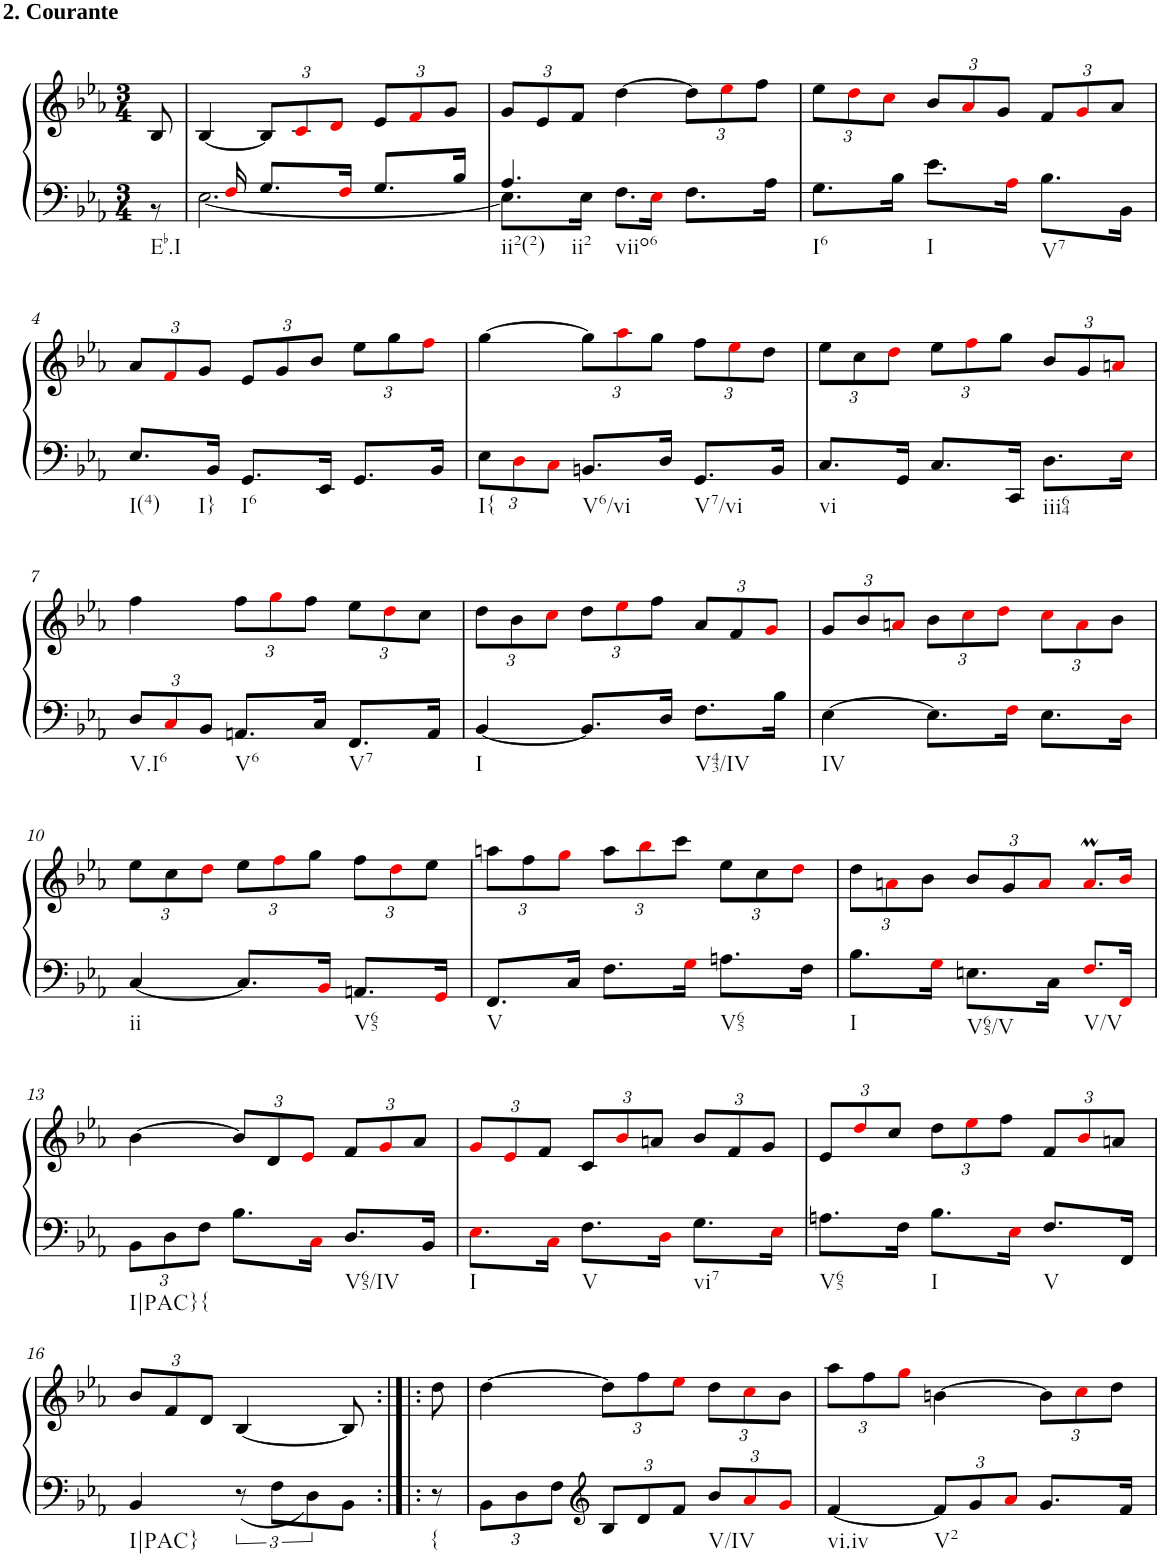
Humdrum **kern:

**kern	**kern
*part1	*part1
*staff2	*staff1
*I"Klavier linke Hand	*
*clefF4	*clefG2
*k[b-e-a-]	*k[b-e-a-]
*M3/4	*M3/4
=	=
*^	*
!	!	!LO:TX:a:B:t=2. Courante
!LO:TX:b:t=Eb.I	!	!
8ryy	8r	8B-/
=1	=1	=1
8.ryy	[2.E-\	[4B-/
16Fi/	.	.
*	*	*Xbrackettup
8.G/L	.	12B-/L]
.	.	12ci/
.	.	12di/J
16Fi/Jk	.	.
8.G/L	.	12e-/L
.	.	12fi/
.	.	12g/J
16B-/Jk	.	.
=2	=2	=2
!LO:TX:b:t=ii2(2)	!	!
!LO:TX:b:t=ii2	!	!
!LO:TX:b:t=viio6	!	!
4.A-/	8.E-\L]	12g/L
.	.	12e-/
.	.	12f/J
.	16E-\Jk	.
.	8.F\L	[4dd\
8ryy	.	.
.	16E-i\Jk	.
8ryy	8.F\L	12dd\L]
.	.	12ee-i\
8ryy	.	.
.	.	12ff\J
.	16A-\Jk	.
=3	=3	=3
!LO:TX:b:t=I6	!	!
!LO:TX:b:t=I	!	!
!LO:TX:b:t=V7	!	!
2.ryy	8.G\L	12ee-\L
.	.	12ddi\
.	.	12cci\J
.	16B-\Jk	.
.	8.e-\L	12b-/L
.	.	12a-i/
.	.	12g/J
.	16A-i\Jk	.
.	8.B-\L	12f/L
.	.	12gi/
.	.	12a-/J
.	16BB-\Jk	.
!!LO:LB:g=z
=4	=4	=4
!LO:TX:b:t=I(4)	!	!
!LO:TX:b:t=I}	!	!
*v	*v	*
8.E-/L	12a-/L
.	12fi/
.	12g/J
16BB-/Jk	.
!LO:TX:b:t=I6	!
8.GG/L	12e-/L
.	12g/
.	12b-/J
16EE-/Jk	.
8.GG/L	12ee-\L
.	12gg\
.	12ffi\J
16BB-/Jk	.
=5	=5
*Xbrackettup	*
!LO:TX:b:t=I{	!
12E-\L	[4gg\
12Di\	.
12Ci\J	.
!LO:TX:b:t=V6/vi	!
8.BBn/L	12gg\L]
.	12aa-i\
.	12gg\J
16D/Jk	.
!LO:TX:b:t=V7/vi	!
8.GG/L	12ff\L
.	12ee-i\
.	12dd\J
16BB/Jk	.
=6	=6
!LO:TX:b:t=vi	!
8.C/L	12ee-\L
.	12cc\
.	12ddi\J
16GG/Jk	.
8.C/L	12ee-\L
.	12ffi\
.	12gg\J
16CC/Jk	.
!LO:TX:b:t=iii64	!
8.D\L	12b-/L
.	12g/
.	12ani/J
16E-i\Jk	.
!!LO:LB:g=z
=7	=7
!LO:TX:b:t=V.I6	!
12D/L	4ff\
12Ci/	.
12BB-/J	.
!LO:TX:b:t=V6	!
8.AAn/L	12ff\L
.	12ggi\
.	12ff\J
16C/Jk	.
!LO:TX:b:t=V7	!
8.FF/L	12ee-\L
.	12ddi\
.	12cc\J
16AA/Jk	.
=8	=8
!LO:TX:b:t=I	!
[4BB-/	12dd\L
.	12b-\
.	12cci\J
8.BB-/L]	12dd\L
.	12ee-i\
.	12ff\J
16D/Jk	.
!LO:TX:b:t=V43/IV	!
8.F\L	12a-/L
.	12f/
.	12gi/J
16B-\Jk	.
=9	=9
!LO:TX:b:t=IV	!
[4E-\	12g/L
.	12b-/
.	12ani/J
8.E-\L]	12b-\L
.	12cci\
.	12ddi\J
16Fi\Jk	.
8.E-\L	12cci\L
.	12ai\
.	12b-\J
16Di\Jk	.
!!LO:LB:g=z
=10	=10
!LO:TX:b:t=ii	!
[4C/	12ee-\L
.	12cc\
.	12ddi\J
8.C/L]	12ee-\L
.	12ffi\
.	12gg\J
16BB-i/Jk	.
!LO:TX:b:t=V65	!
8.AAn/L	12ff\L
.	12ddi\
.	12ee-\J
16GGi/Jk	.
=11	=11
!LO:TX:b:t=V	!
8.FF/L	12aan\L
.	12ff\
.	12ggi\J
16C/Jk	.
8.F\L	12aa\L
.	12bb-i\
.	12ccc\J
16Gi\Jk	.
!LO:TX:b:t=V65	!
8.An\L	12ee-\L
.	12cc\
.	12ddi\J
16F\Jk	.
=12	=12
!LO:TX:b:t=I	!
8.B-\L	12dd\L
.	12ani\
.	12b-\J
16Gi\Jk	.
!LO:TX:b:t=V65/V	!
8.En\L	12b-/L
.	12g/
.	12ai/J
16C\Jk	.
!LO:TX:b:t=V/V	!
8.Fi/L	8.ami/L
16FFi/Jk	16b-i/Jk
!!LO:LB:g=z
=13	=13
!LO:TX:b:t=I|PAC}{	!
12BB-\L	[4b-\
12D\	.
12F\J	.
8.B-\L	12b-/L]
.	12d/
.	12e-i/J
16Ci\Jk	.
!LO:TX:b:t=V65/IV	!
8.D/L	12f/L
.	12gi/
.	12a-/J
16BB-/Jk	.
=14	=14
!LO:TX:b:t=I	!
8.E-i\L	12gi/L
.	12e-i/
.	12f/J
16Ci\Jk	.
!LO:TX:b:t=V	!
8.F\L	12c/L
.	12b-i/
.	12an/J
16Di\Jk	.
!LO:TX:b:t=vi7	!
8.G\L	12b-/L
.	12f/
.	12g/J
16E-i\Jk	.
=15	=15
!LO:TX:b:t=V65	!
8.An\L	12e-/L
.	12ddi/
.	12cc/J
16F\Jk	.
!LO:TX:b:t=I	!
8.B-\L	12dd\L
.	12ee-i\
.	12ff\J
16E-i\Jk	.
!LO:TX:b:t=V	!
8.F/L	12f/L
.	12b-i/
.	12an/J
16FF/Jk	.
!!LO:LB:g=z
=16	=16
!LO:TX:b:t=I|PAC}	!
4BB-/	12b-/L
.	12f/
.	12d/J
*brackettup	*
12r	[4B-/
12F\L	.
12D\	.
8BB-\J	8B-/]
=16X1:|!|:	=16X1:|!|:
!LO:TX:b:t={	!
8r	8dd\
=17	=17
*Xbrackettup	*
12BB-\L	[4dd\
12D\	.
12F\J	.
*clefG2	*
12B-/L	12dd\L]
12d/	12ff\
12f/J	12ee-i\J
!LO:TX:b:t=V/IV	!
12b-/L	12dd\L
12a-i/	12cci\
12gi/J	12b-\J
=18	=18
!LO:TX:b:t=vi.iv	!
[4f/	12aa-\L
.	12ff\
.	12ggi\J
!LO:TX:b:t=V2	!
12f/L]	[4bn\
12g/	.
12a-i/J	.
8.g/L	12b\L]
.	12cci\
.	12dd\J
16f/Jk	.
=	=
*-	*-
